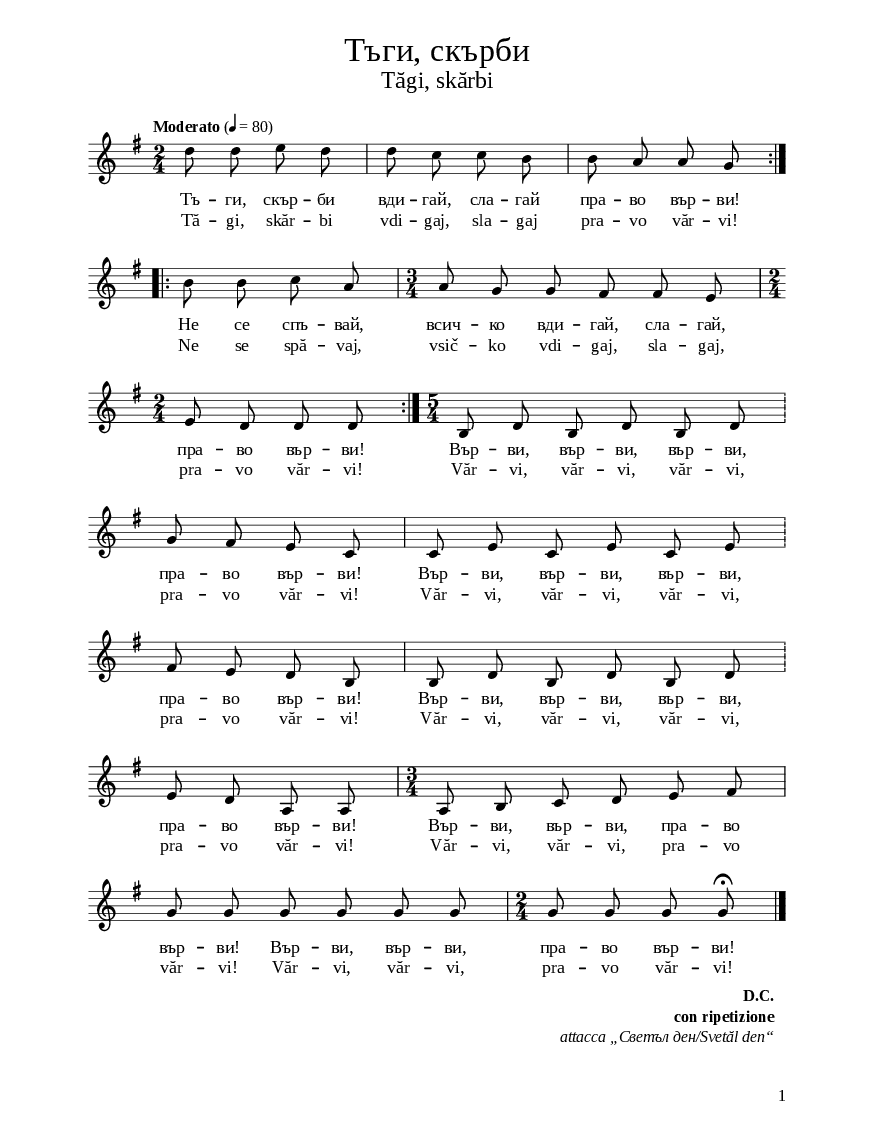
\version "2.24.1"

% include paper part and global functions
\include "include/globals.ily"

\bookpart {
  \label #'ref089
  \tocItem \markup "Тъги, скърби – Tăgi, skărbi "
  \include "include/bookpart-paper.ily"
  \score {
    \include "include/score-layout.ily"

    \new Voice \absolute  {
      \clef treble
      \key g \major
      \time 2/4
      \tempoFunc "Moderato" 4 "80"
      \autoBeamOff


      \repeat volta 2 { d''8 d'' e'' d'' | d''8 c'' c'' b' |b'8 a' a' g' \break }

      \repeat volta 2 {
        b' b' c'' a' | \time 3/4 a' g' g' fis' fis' e' \break

        \time 2/4 e' d' d' d' |
      } \time 5/4 b d' b d' b d' \bar "!" \break

      g' fis' e' c' | c' e' c' e'  c' e'  \bar "!" \break

      fis' e' d' b  | b d' b d' b d'  \bar "!" \break

      e' d' a a | \time 3/4 a b c' d' e' fis' |  \break

      g' g' g' g' g' g' \time 2/4  g' g' g' g' \fermata  |  \bar "|."

    }
    \addlyrics {
      Тъ -- ги, скър -- би вди  -- гай, сла  -- гай

      пра  --  во вър -- ви!

      Не се спъ -- вай, всич -- ко вди -- гай,

      сла -- гай, пра -- во вър -- ви!

      Вър -- ви, вър -- ви, вър -- ви, пра -- во вър -- ви!

      Вър -- ви, вър -- ви, вър -- ви, пра -- во вър -- ви!

      Вър -- ви, вър -- ви, вър -- ви, пра -- во вър -- ви!

      Вър -- ви, вър -- ви, пра -- во вър -- ви!

      Вър -- ви, вър -- ви, пра -- во вър -- ви!
    }
    \addlyrics {
      Tă -- gi, skăr -- bi vdi  -- gaj, sla  -- gaj

      pra  --  vo văr -- vi!

      Ne se spă -- vaj, vsič -- ko vdi -- gaj,

      sla -- gaj, pra -- vo văr -- vi!

      Văr -- vi, văr -- vi, văr -- vi, pra -- vo văr -- vi!

      Văr -- vi, văr -- vi, văr -- vi, pra -- vo văr -- vi!

      Văr -- vi, văr -- vi, văr -- vi, pra -- vo văr -- vi!

      Văr -- vi, văr -- vi, pra -- vo văr -- vi!

      Văr -- vi, văr -- vi, pra -- vo văr -- vi!
    }

    \header {
      title = \titleFunc "Тъги, скърби" "Tăgi, skărbi"
    }

    \midi{}

  } % score



  \markup \dc-two "D.C." " con ripetizione"
  \markup \italic \dc-one-nobold "attacca „Светъл ден/Svetăl den“"
  %


  % include foreign translation(s) of the song
  \version "2.24.2"

\markup \fill-line { \fontsize #deTitleFontSize "Trauer, Leid" }
\markup \null
\markup \null
\markup \fontsize #deCoupletFontSize {
  \hspace #12
  \override #`(baseline-skip . ,deCoupletBaselineSkip)

  \column {

	   
\line { " "Hebe auf Trauer und Leid, leg sie beiseite, }

  \line { " "und geh gerade.}

  \line { " "Stolpere nicht, hebe alles auf, }
  
  \line { " "lege es beiseite und gehe gerade.}

  \line { " "Gehe, gehe, gehe, gerade gehe!}

  \line { " "Gehe, gehe, gehe, gerade gehe!}

  \line { " "Gehe, gehe, gehe, gerade gehe!}

  \line { " "Gehe, gehe, gerade gehe,}

  \line { " "gehe, gehe gerade gehe!}


  
    }
}


} % bookpart
